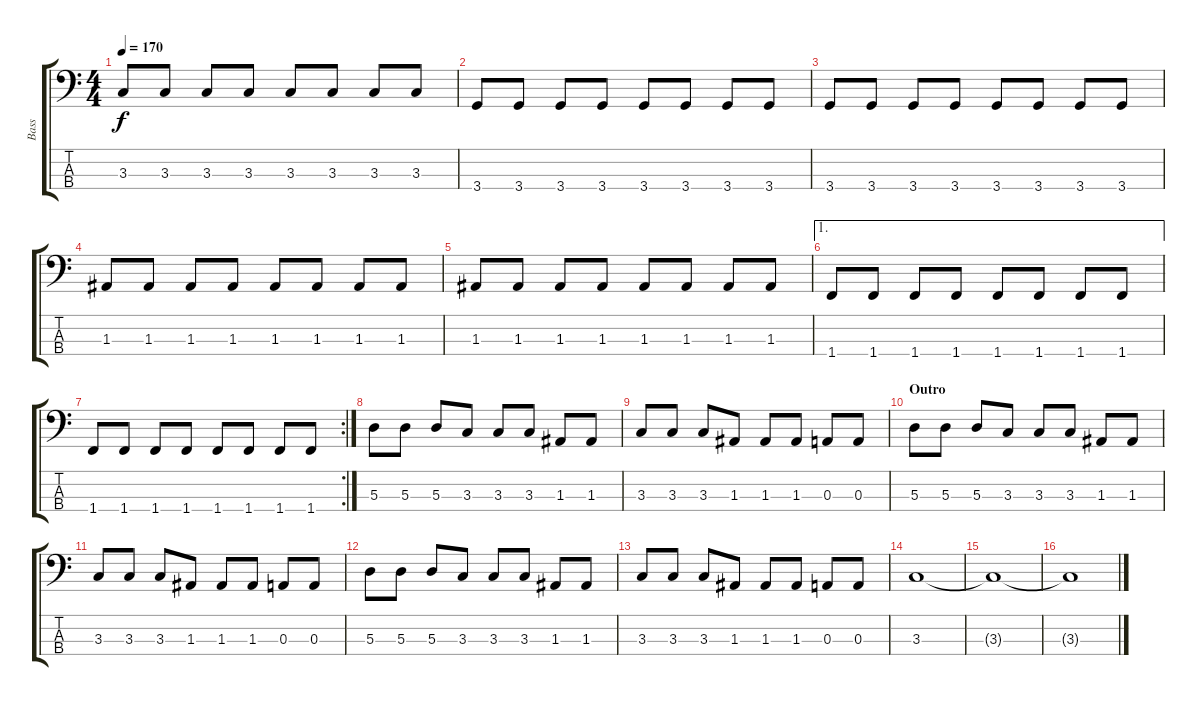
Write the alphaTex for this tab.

\track ("Bass" "Bass") {instrument electricbasspick}
\staff {score tabs}
\tuning (G2 D2 A1 E1) {hide}
\ts (4 4)
\tempo 170
\clef f4
\ks c
3.3.8{dy f} 3.3.8 3.3.8 3.3.8 3.3.8 3.3.8 3.3.8 3.3.8 |
3.4.8 3.4.8 3.4.8 3.4.8 3.4.8 3.4.8 3.4.8 3.4.8 |
3.4.8 3.4.8 3.4.8 3.4.8 3.4.8 3.4.8 3.4.8 3.4.8 |
1.3.8 1.3.8 1.3.8 1.3.8 1.3.8 1.3.8 1.3.8 1.3.8 |
1.3.8 1.3.8 1.3.8 1.3.8 1.3.8 1.3.8 1.3.8 1.3.8 |
\ae 1
1.4.8 1.4.8 1.4.8 1.4.8 1.4.8 1.4.8 1.4.8 1.4.8 |
\rc 2
1.4.8 1.4.8 1.4.8 1.4.8 1.4.8 1.4.8 1.4.8 1.4.8 |
5.3.8 5.3.8 5.3.8 3.3.8 3.3.8 3.3.8 1.3.8 1.3.8 |
3.3.8 3.3.8 3.3.8 1.3.8 1.3.8 1.3.8 0.3.8 0.3.8 |
\section ("" "Outro")
5.3.8 5.3.8 5.3.8 3.3.8 3.3.8 3.3.8 1.3.8 1.3.8 |
3.3.8 3.3.8 3.3.8 1.3.8 1.3.8 1.3.8 0.3.8 0.3.8 |
5.3.8 5.3.8 5.3.8 3.3.8 3.3.8 3.3.8 1.3.8 1.3.8 |
3.3.8 3.3.8 3.3.8 1.3.8 1.3.8 1.3.8 0.3.8 0.3.8 |
3.3.1 |
3.3{t}.1 |
3.3{t}.1
